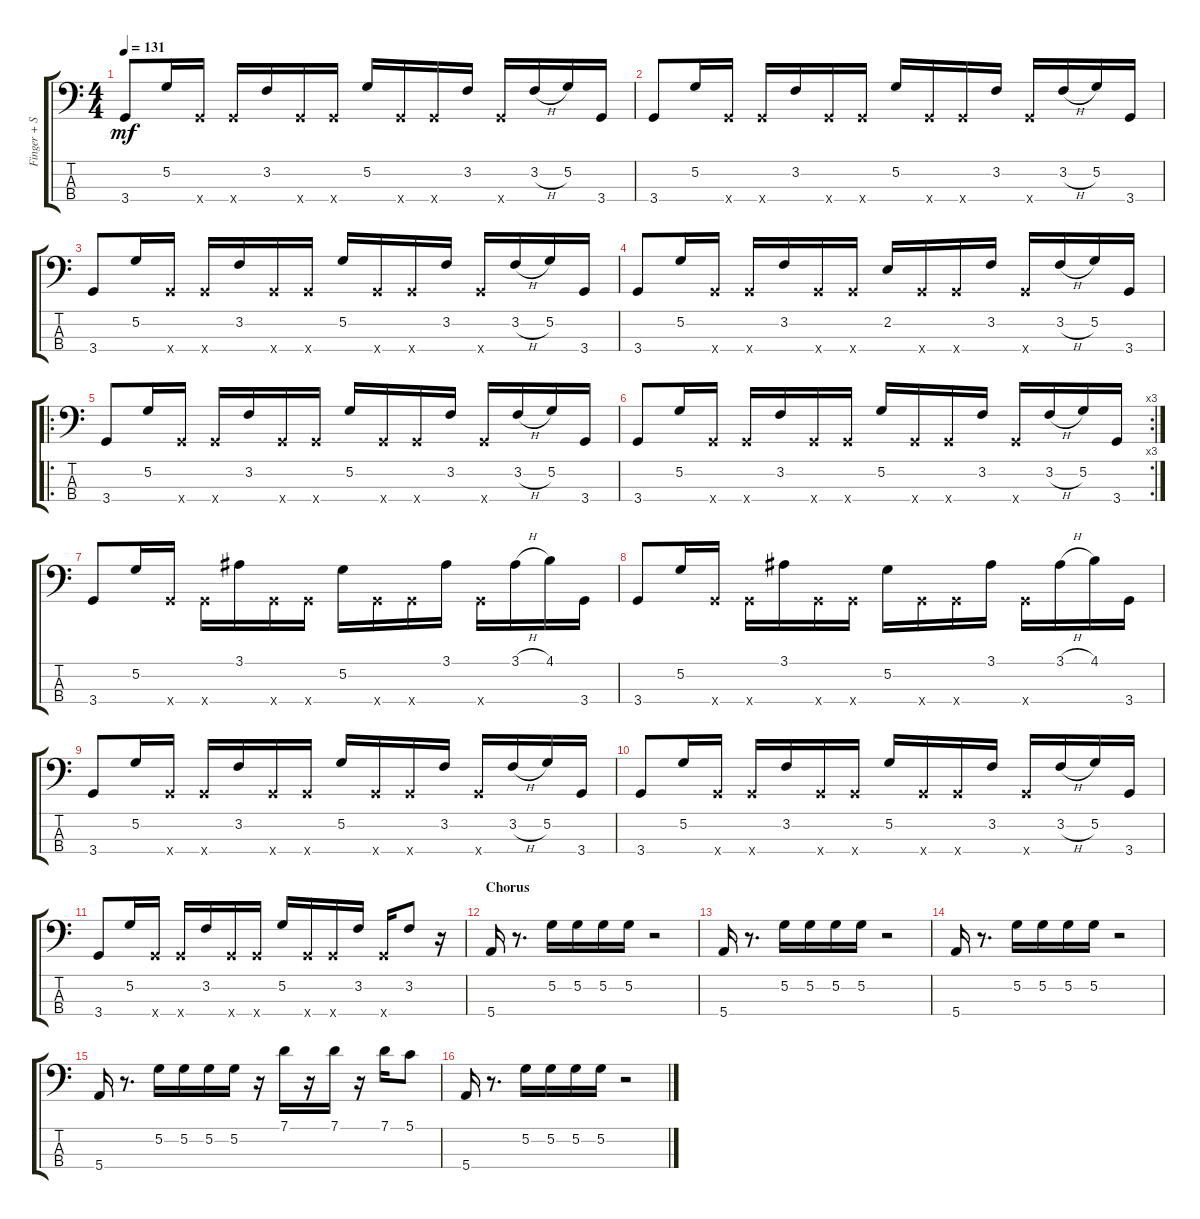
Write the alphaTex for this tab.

\track ("Finger + Slap mixed" "Finger + S") {instrument electricbassfinger}
\staff {score tabs}
\tuning (G2 D2 A1 E1) {hide}
\ts (4 4)
\tempo 131
\clef f4
\ks c
3.4.8{dy mf} 5.2.16 3.4{x}.16 3.4{x}.16 3.2.16 3.4{x}.16 3.4{x}.16 5.2.16 3.4{x}.16 3.4{x}.16 3.2.16 3.4{x}.16 3.2{h}.16 5.2.16 3.4.16 |
3.4.8 5.2.16 3.4{x}.16 3.4{x}.16 3.2.16 3.4{x}.16 3.4{x}.16 5.2.16 3.4{x}.16 3.4{x}.16 3.2.16 3.4{x}.16 3.2{h}.16 5.2.16 3.4.16 |
3.4.8 5.2.16 3.4{x}.16 3.4{x}.16 3.2.16 3.4{x}.16 3.4{x}.16 5.2.16 3.4{x}.16 3.4{x}.16 3.2.16 3.4{x}.16 3.2{h}.16 5.2.16 3.4.16 |
3.4.8 5.2.16 3.4{x}.16 3.4{x}.16 3.2.16 3.4{x}.16 3.4{x}.16 2.2.16 3.4{x}.16 3.4{x}.16 3.2.16 3.4{x}.16 3.2{h}.16 5.2.16 3.4.16 |
\ro
3.4.8 5.2.16 3.4{x}.16 3.4{x}.16 3.2.16 3.4{x}.16 3.4{x}.16 5.2.16 3.4{x}.16 3.4{x}.16 3.2.16 3.4{x}.16 3.2{h}.16 5.2.16 3.4.16 |
\rc 3
3.4.8 5.2.16 3.4{x}.16 3.4{x}.16 3.2.16 3.4{x}.16 3.4{x}.16 5.2.16 3.4{x}.16 3.4{x}.16 3.2.16 3.4{x}.16 3.2{h}.16 5.2.16 3.4.16 |
3.4.8 5.2.16 3.4{x}.16 3.4{x}.16 3.1.16 3.4{x}.16 3.4{x}.16 5.2.16 3.4{x}.16 3.4{x}.16 3.1.16 3.4{x}.16 3.1{h}.16 4.1.16 3.4.16 |
3.4.8 5.2.16 3.4{x}.16 3.4{x}.16 3.1.16 3.4{x}.16 3.4{x}.16 5.2.16 3.4{x}.16 3.4{x}.16 3.1.16 3.4{x}.16 3.1{h}.16 4.1.16 3.4.16 |
3.4.8 5.2.16 3.4{x}.16 3.4{x}.16 3.2.16 3.4{x}.16 3.4{x}.16 5.2.16 3.4{x}.16 3.4{x}.16 3.2.16 3.4{x}.16 3.2{h}.16 5.2.16 3.4.16 |
3.4.8 5.2.16 3.4{x}.16 3.4{x}.16 3.2.16 3.4{x}.16 3.4{x}.16 5.2.16 3.4{x}.16 3.4{x}.16 3.2.16 3.4{x}.16 3.2{h}.16 5.2.16 3.4.16 |
3.4.8 5.2.16 3.4{x}.16 3.4{x}.16 3.2.16 3.4{x}.16 3.4{x}.16 5.2.16 3.4{x}.16 3.4{x}.16 3.2.16 3.4{x}.16 3.2.8 r.16 |
\section ("" "Chorus")
5.4.16 r.8{d} 5.2.16 5.2.16 5.2.16 5.2.16 r.2 |
5.4.16 r.8{d} 5.2.16 5.2.16 5.2.16 5.2.16 r.2 |
5.4.16 r.8{d} 5.2.16 5.2.16 5.2.16 5.2.16 r.2 |
5.4.16 r.8{d} 5.2.16 5.2.16 5.2.16 5.2.16 r.16 7.1.16 r.16 7.1.16 r.16 7.1.16 5.1.8 |
5.4.16 r.8{d} 5.2.16 5.2.16 5.2.16 5.2.16 r.2
